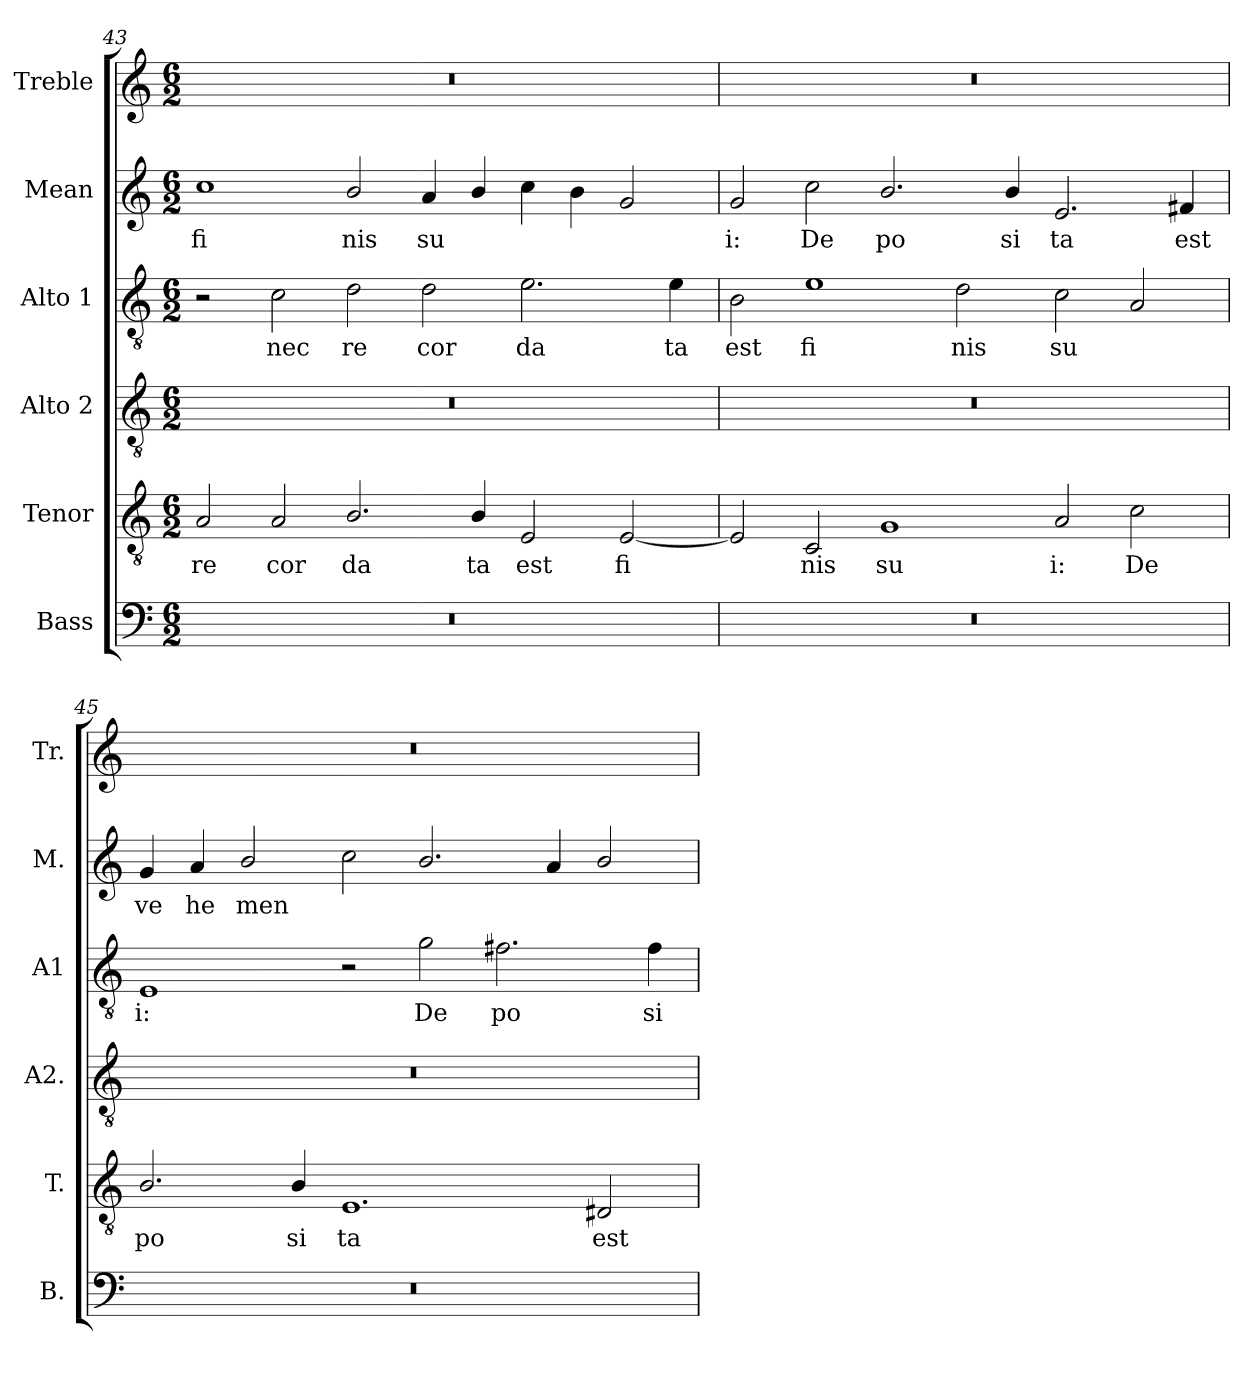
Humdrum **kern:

**kern	**kern	**text	**kern	**kern	**text	**kern	**text	**kern
*part6	*part5	*part5	*part4	*part3	*part3	*part2	*part2	*part1
*staff6	*staff5	*staff5	*staff4	*staff3	*staff3	*staff2	*staff2	*staff1
*I"Bass	*I"Tenor	*	*I"Alto 2	*I"Alto 1	*	*I"Mean	*	*I"Treble
*I'B.	*I'T.	*	*I'A2.	*I'A1	*	*I'M.	*	*I'Tr.
*clefF4	*clefGv2	*	*clefGv2	*clefGv2	*	*clefG2	*	*clefG2
*	*ITrd7c12	*	*ITrd7c12	*ITrd7c12	*	*	*	*
*k[]	*k[]	*	*k[]	*k[]	*	*k[]	*	*k[]
*C:	*C:	*	*C:	*C:	*	*C:	*	*C:
*M6/2	*M6/2	*	*M6/2	*M6/2	*	*M6/2	*	*M6/2
=43	=43	=43	=43	=43	=43	=43	=43	=43
!LO:N:vis=1	!	!	!	!	!	!	!	!
!	!	!LO:LY:b:color=#000000	!LO:N:vis=1	!	!	!	!	!
!	!	!	!	!	!	!	!LO:LY:b:color=#000000	!LO:N:vis=1
0.r	2AAi/	re	0.r	2r	.	1cci	fi	0.r
!	!	!LO:LY:b:color=#000000	!	!	!	!	!	!
!	!	!	!	!	!LO:LY:b:color=#000000	!	!	!
.	2AAi/	cor	.	2Ci\	nec	.	.	.
!	!	!LO:LY:b:color=#000000	!	!	!	!	!	!
!	!	!	!	!	!LO:LY:b:color=#000000	!	!	!
!	!	!	!	!	!	!	!LO:LY:b:color=#000000	!
.	2.BBi/	da	.	2Di\	re	2bi/	nis	.
!	!	!	!	!	!LO:LY:b:color=#000000	!	!	!
!	!	!	!	!	!	!	!LO:LY:b:color=#000000	!
.	.	.	.	2Di\	cor	4ai/	su	.
!	!	!LO:LY:b:color=#000000	!	!	!	!	!	!
.	4BBi/	ta	.	.	.	4bi/	.	.
!	!	!LO:LY:b:color=#000000	!	!	!	!	!	!
!	!	!	!	!	!LO:LY:b:color=#000000	!	!	!
.	2EEi/	est	.	2.Ei\	da	4cci\	.	.
.	.	.	.	.	.	4bi\	.	.
!	!	!LO:LY:b:color=#000000	!	!	!	!	!	!
.	[<2EEi/	fi	.	.	.	2gi/	.	.
!	!	!	!	!	!LO:LY:b:color=#000000	!	!	!
.	.	.	.	4Ei\	ta	.	.	.
!!LO:LB:g=z
=44	=44	=44	=44	=44	=44	=44	=44	=44
!LO:N:vis=1	!	!	!LO:N:vis=1	!	!	!	!	!
!	!	!	!	!	!LO:LY:b:color=#000000	!	!	!
!	!	!	!	!	!	!	!LO:LY:b:color=#000000	!LO:N:vis=1
0.r	2EEi/]	.	0.r	2BBi\	est	2gi/	i:	0.r
!	!	!LO:LY:b:color=#000000	!	!	!	!	!	!
!	!	!	!	!	!LO:LY:b:color=#000000	!	!	!
!	!	!	!	!	!	!	!LO:LY:b:color=#000000	!
.	2CCi/	nis	.	1Ei	fi	2cci\	De	.
!	!	!LO:LY:b:color=#000000	!	!	!	!	!	!
!	!	!	!	!	!	!	!LO:LY:b:color=#000000	!
.	1GGi	su	.	.	.	2.bi/	po	.
!	!	!	!	!	!LO:LY:b:color=#000000	!	!	!
.	.	.	.	2Di\	nis	.	.	.
!	!	!	!	!	!	!	!LO:LY:b:color=#000000	!
.	.	.	.	.	.	4bi/	si	.
!	!	!LO:LY:b:color=#000000	!	!	!	!	!	!
!	!	!	!	!	!LO:LY:b:color=#000000	!	!	!
!	!	!	!	!	!	!	!LO:LY:b:color=#000000	!
.	2AAi/	i:	.	2Ci\	su	2.ei/	ta	.
!	!	!LO:LY:b:color=#000000	!	!	!	!	!	!
.	2Ci\	De	.	2AAi/	.	.	.	.
!	!	!	!	!	!	!	!LO:LY:b:color=#000000	!
.	.	.	.	.	.	4f#Xi/	est	.
=45	=45	=45	=45	=45	=45	=45	=45	=45
!LO:N:vis=1	!	!	!	!	!	!	!	!
!	!	!LO:LY:b:color=#000000	!LO:N:vis=1	!	!	!	!	!
!	!	!	!	!	!LO:LY:b:color=#000000	!	!	!
!	!	!	!	!	!	!	!LO:LY:b:color=#000000	!LO:N:vis=1
0.r	2.BBi/	po	0.r	1EEi	i:	4gi/	ve	0.r
!	!	!	!	!	!	!	!LO:LY:b:color=#000000	!
.	.	.	.	.	.	4ai/	he	.
!	!	!	!	!	!	!	!LO:LY:b:color=#000000	!
.	.	.	.	.	.	2bi/	men	.
!	!	!LO:LY:b:color=#000000	!	!	!	!	!	!
.	4BBi/	si	.	.	.	.	.	.
!	!	!LO:LY:b:color=#000000	!	!	!	!	!	!
.	1.EEi	ta	.	2r	.	2cci\	.	.
!	!	!	!	!	!LO:LY:b:color=#000000	!	!	!
.	.	.	.	2Gi\	De	2.bi/	.	.
!	!	!	!	!	!LO:LY:b:color=#000000	!	!	!
.	.	.	.	2.F#Xi\	po	.	.	.
.	.	.	.	.	.	4ai/	.	.
!	!	!LO:LY:b:color=#000000	!	!	!	!	!	!
.	2DD#Xi/	est	.	.	.	2bi/	.	.
!	!	!	!	!	!LO:LY:b:color=#000000	!	!	!
.	.	.	.	4F#i\	si	.	.	.
=	=	=	=	=	=	=	=	=
*-	*-	*-	*-	*-	*-	*-	*-	*-
